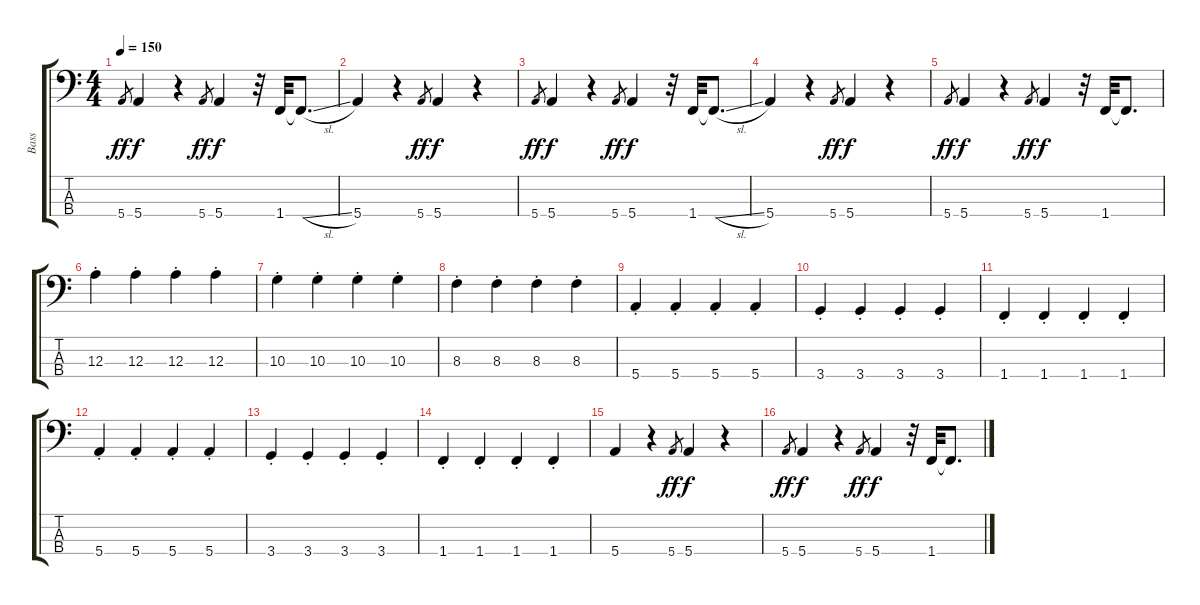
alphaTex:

\track ("Bass" "Bass") {instrument electricbassfinger}
\staff {score tabs}
\tuning (G2 D2 A1 E1) {hide}
\ts (4 4)
\tempo 150
\clef f4
\ks c
5.4.8{gr dy ff} 5.4.4{dy f} r.4 5.4.8{gr dy ff} 5.4.4{dy f} r.32 1.4.32 1.4{sl t}.8{d} |
5.4.4 r.4 5.4.8{gr dy ff} 5.4.4{dy f} r.4 |
5.4.8{gr dy ff} 5.4.4{dy f} r.4 5.4.8{gr dy ff} 5.4.4{dy f} r.32 1.4.32 1.4{sl t}.8{d} |
5.4.4 r.4 5.4.8{gr dy ff} 5.4.4{dy f} r.4 |
5.4.8{gr dy ff} 5.4.4{dy f} r.4 5.4.8{gr dy ff} 5.4.4{dy f} r.32 1.4.32 1.4{t}.8{d} |
12.3{st}.4 12.3{st}.4 12.3{st}.4 12.3{st}.4 |
10.3{st}.4 10.3{st}.4 10.3{st}.4 10.3{st}.4 |
8.3{st}.4 8.3{st}.4 8.3{st}.4 8.3{st}.4 |
5.4{st}.4 5.4{st}.4 5.4{st}.4 5.4{st}.4 |
3.4{st}.4 3.4{st}.4 3.4{st}.4 3.4{st}.4 |
1.4{st}.4 1.4{st}.4 1.4{st}.4 1.4{st}.4 |
5.4{st}.4 5.4{st}.4 5.4{st}.4 5.4{st}.4 |
3.4{st}.4 3.4{st}.4 3.4{st}.4 3.4{st}.4 |
1.4{st}.4 1.4{st}.4 1.4{st}.4 1.4{st}.4 |
5.4.4 r.4 5.4.8{gr dy ff} 5.4.4{dy f} r.4 |
5.4.8{gr dy ff} 5.4.4{dy f} r.4 5.4.8{gr dy ff} 5.4.4{dy f} r.32 1.4.32 1.4{sl t}.8{d}
